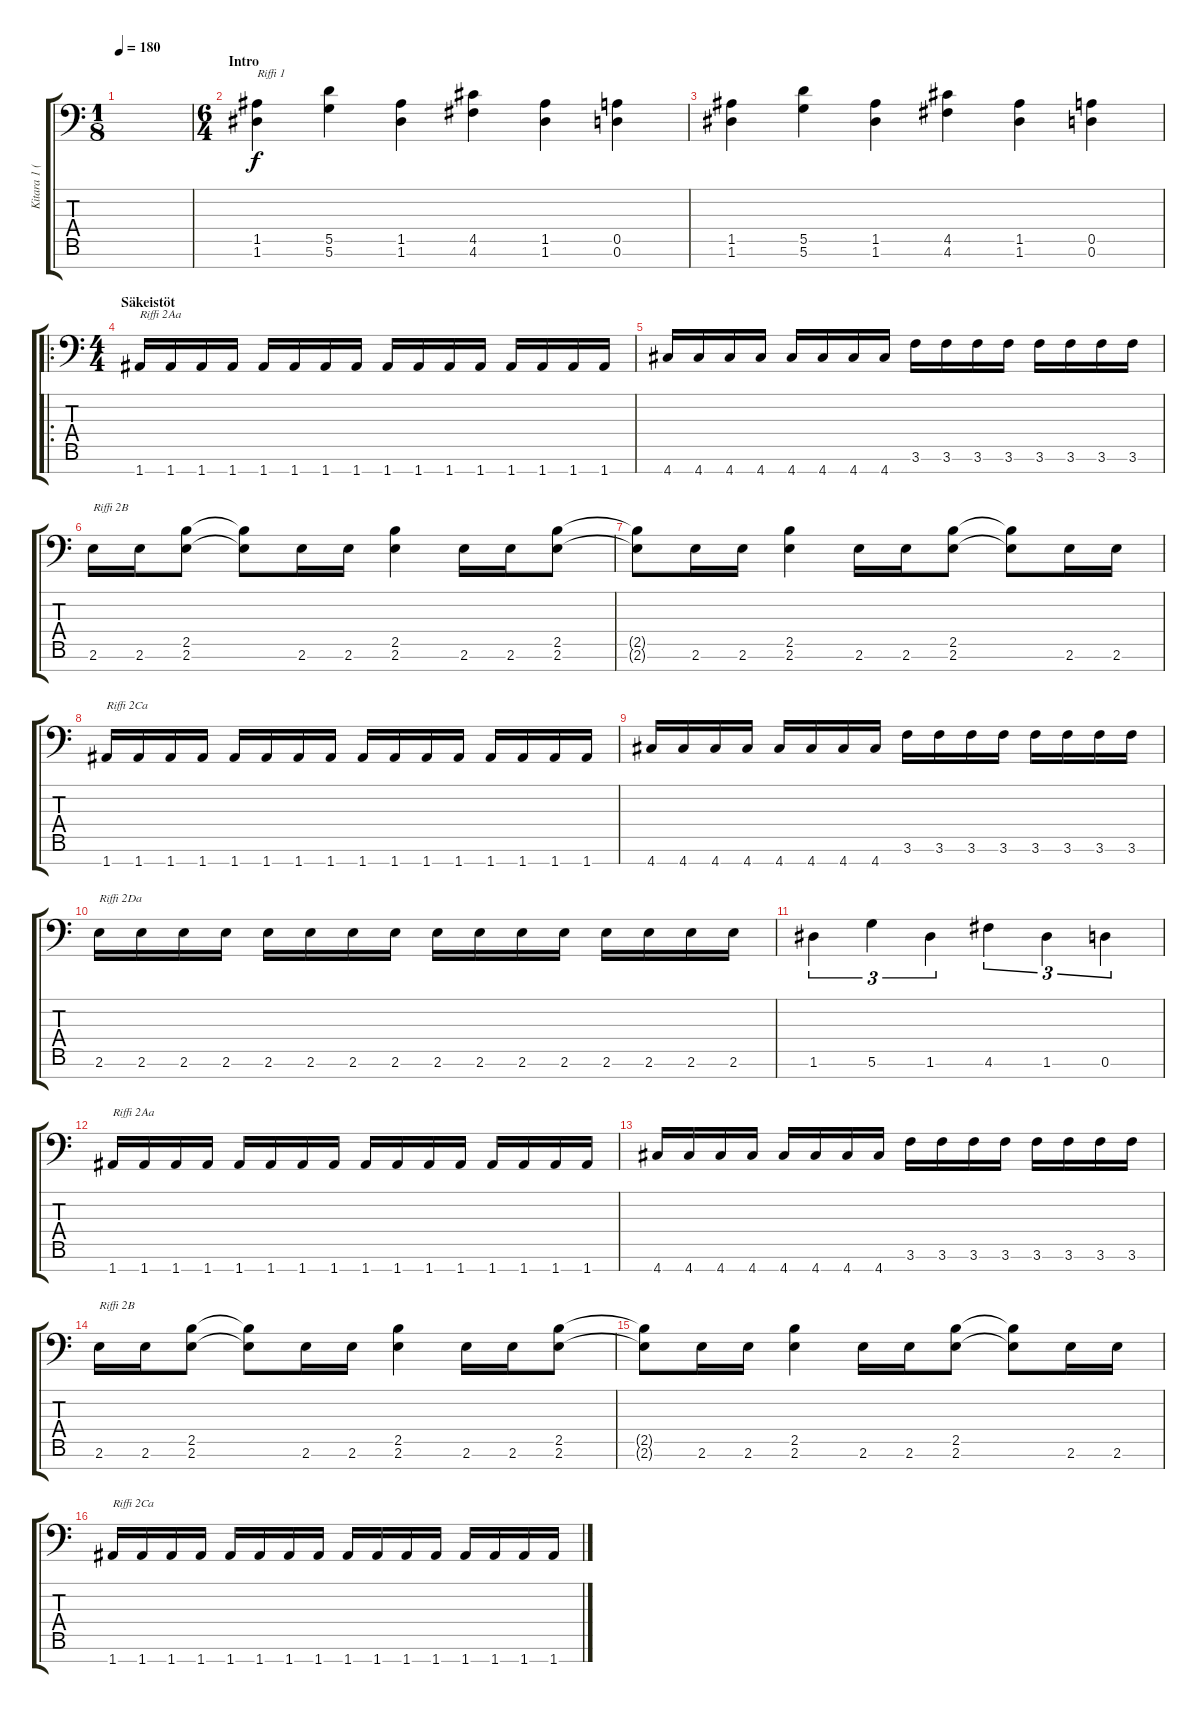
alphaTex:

\track ("Kitara 1 (Kuisma)" "Kitara 1 (") {instrument distortionguitar}
\staff {score tabs}
\tuning (E4 B3 G3 D3 A2 D2 A1) {hide}
\ts (1 8)
\tempo 180
\clef f4
\ks c
|
\ts (6 4)
\section ("" "Intro")
(1.5 1.6).4{txt "Riffi 1"} (5.5 5.6).4 (1.5 1.6).4 (4.5 4.6).4 (1.5 1.6).4 (0.5 0.6).4 |
(1.5 1.6).4 (5.5 5.6).4 (1.5 1.6).4 (4.5 4.6).4 (1.5 1.6).4 (0.5 0.6).4 |
\ro
\ts (4 4)
\section ("" "Säkeistöt")
1.7.16{txt "Riffi 2Aa"} 1.7.16 1.7.16 1.7.16 1.7.16 1.7.16 1.7.16 1.7.16 1.7.16 1.7.16 1.7.16 1.7.16 1.7.16 1.7.16 1.7.16 1.7.16 |
4.7.16 4.7.16 4.7.16 4.7.16 4.7.16 4.7.16 4.7.16 4.7.16 3.6.16 3.6.16 3.6.16 3.6.16 3.6.16 3.6.16 3.6.16 3.6.16 |
2.6.16{txt "Riffi 2B"} 2.6.16 (2.5 2.6).8 (2.5{t} 2.6{t}).8 2.6.16 2.6.16 (2.5 2.6).4 2.6.16 2.6.16 (2.5 2.6).8 |
(2.5{t} 2.6{t}).8 2.6.16 2.6.16 (2.5 2.6).4 2.6.16 2.6.16 (2.5 2.6).8 (2.5{t} 2.6{t}).8 2.6.16 2.6.16 |
1.7.16{txt "Riffi 2Ca"} 1.7.16 1.7.16 1.7.16 1.7.16 1.7.16 1.7.16 1.7.16 1.7.16 1.7.16 1.7.16 1.7.16 1.7.16 1.7.16 1.7.16 1.7.16 |
4.7.16 4.7.16 4.7.16 4.7.16 4.7.16 4.7.16 4.7.16 4.7.16 3.6.16 3.6.16 3.6.16 3.6.16 3.6.16 3.6.16 3.6.16 3.6.16 |
2.6.16{txt "Riffi 2Da"} 2.6.16 2.6.16 2.6.16 2.6.16 2.6.16 2.6.16 2.6.16 2.6.16 2.6.16 2.6.16 2.6.16 2.6.16 2.6.16 2.6.16 2.6.16 |
1.6.4{tu (3 2)} 5.6.4{tu (3 2)} 1.6.4{tu (3 2)} 4.6.4{tu (3 2)} 1.6.4{tu (3 2)} 0.6.4{tu (3 2)} |
1.7.16{txt "Riffi 2Aa"} 1.7.16 1.7.16 1.7.16 1.7.16 1.7.16 1.7.16 1.7.16 1.7.16 1.7.16 1.7.16 1.7.16 1.7.16 1.7.16 1.7.16 1.7.16 |
4.7.16 4.7.16 4.7.16 4.7.16 4.7.16 4.7.16 4.7.16 4.7.16 3.6.16 3.6.16 3.6.16 3.6.16 3.6.16 3.6.16 3.6.16 3.6.16 |
2.6.16{txt "Riffi 2B"} 2.6.16 (2.5 2.6).8 (2.5{t} 2.6{t}).8 2.6.16 2.6.16 (2.5 2.6).4 2.6.16 2.6.16 (2.5 2.6).8 |
(2.5{t} 2.6{t}).8 2.6.16 2.6.16 (2.5 2.6).4 2.6.16 2.6.16 (2.5 2.6).8 (2.5{t} 2.6{t}).8 2.6.16 2.6.16 |
1.7.16{txt "Riffi 2Ca"} 1.7.16 1.7.16 1.7.16 1.7.16 1.7.16 1.7.16 1.7.16 1.7.16 1.7.16 1.7.16 1.7.16 1.7.16 1.7.16 1.7.16 1.7.16
